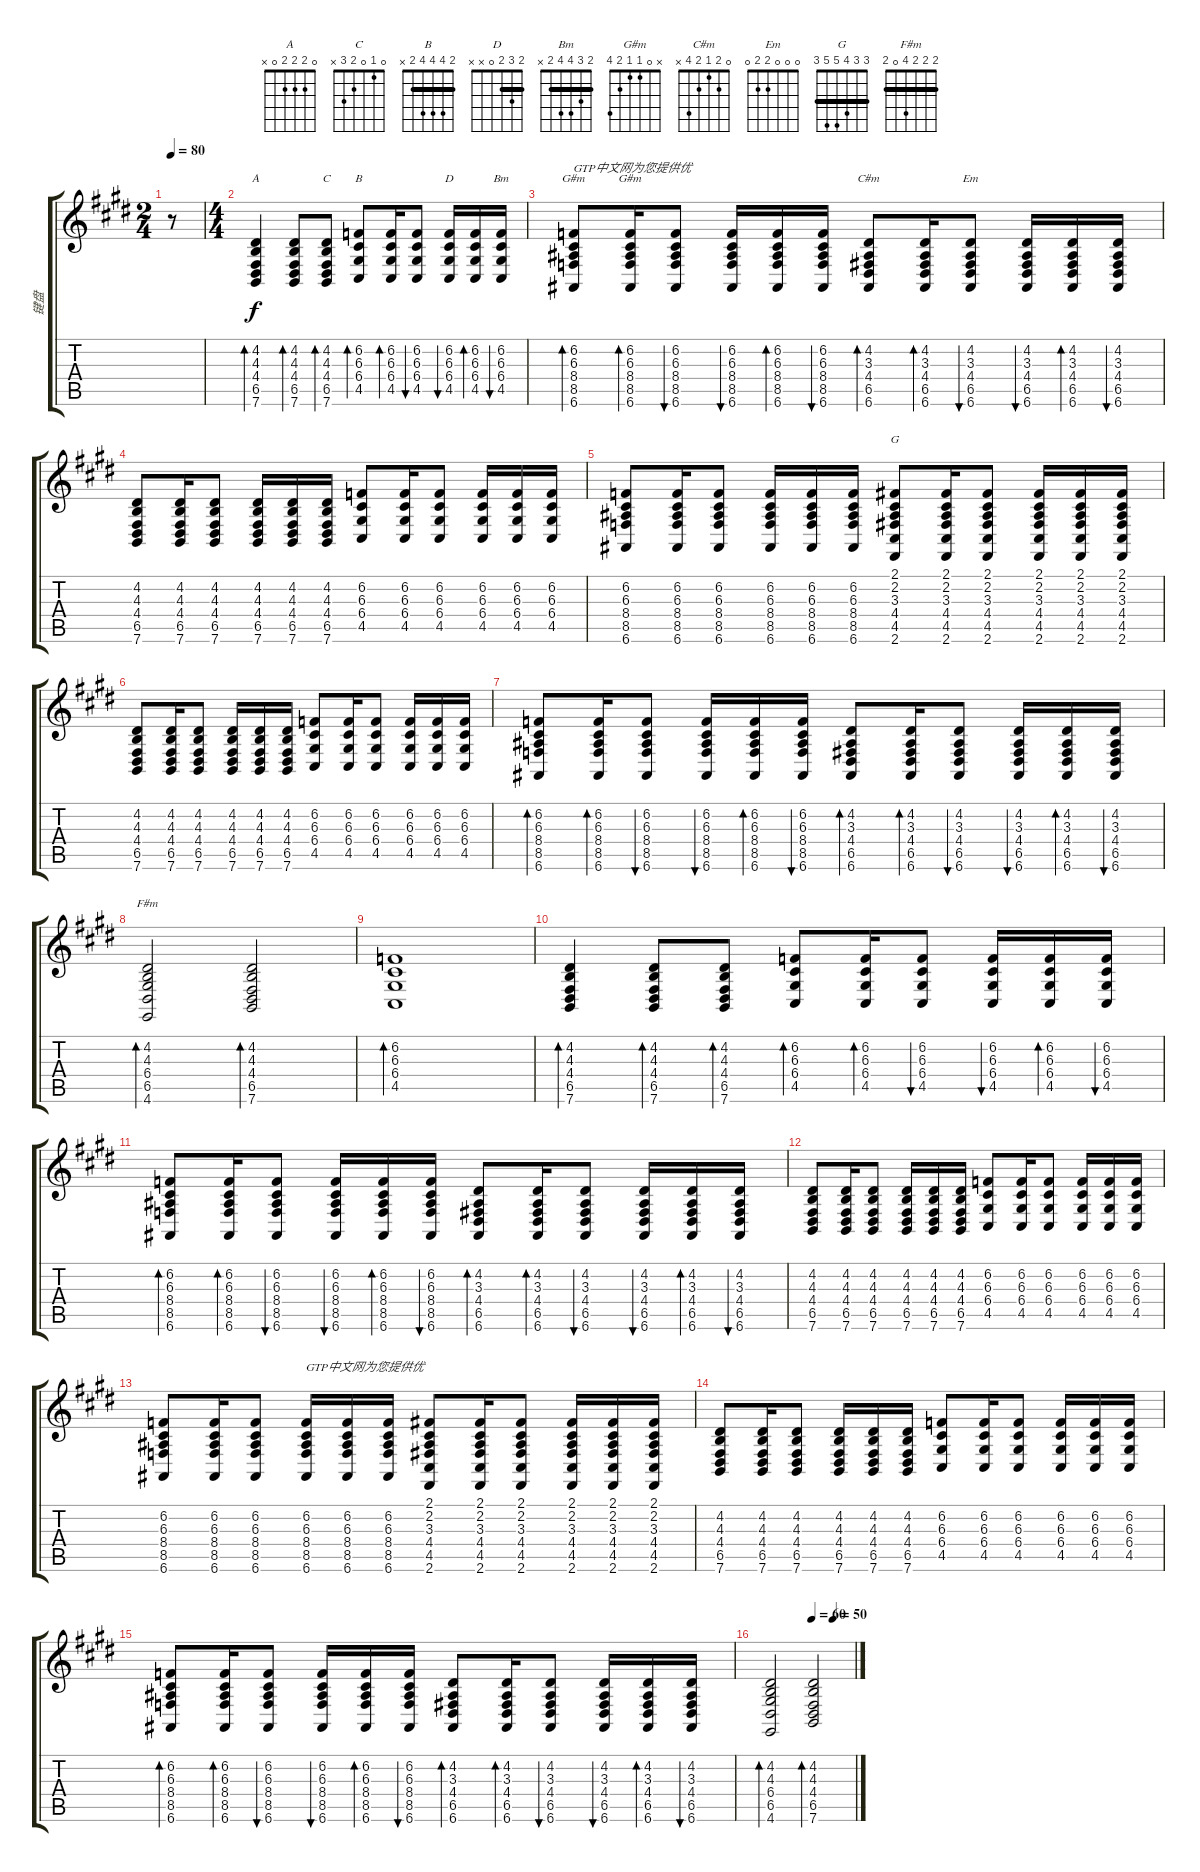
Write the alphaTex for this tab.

\track ("键盘" "键盘") {instrument brightacousticpiano}
\staff {score tabs}
\tuning (E4 B3 G3 D3 A2 E2) {hide}
\chord ("A" 0 2 2 2 0 x)
\chord ("C" 0 1 0 2 3 x)
\chord ("B" 2 4 4 4 2 x) {barre 2}
\chord ("D" 2 3 2 0 x x) {barre 2}
\chord ("Bm" 2 3 4 4 2 x) {barre 2}
\chord ("G#m" 4 4 4 6 6 4) {firstfret 4 barre 4}
\chord ("G#m" x 0 1 1 2 4)
\chord ("C#m" 0 2 1 2 4 x)
\chord ("Em" 0 0 0 2 2 0)
\chord ("G" 3 3 4 5 5 3) {barre 3}
\chord ("F#m" 2 2 2 4 0 2) {barre 2}
\ts (2 4)
\tempo 80
\clef g2
\ks c#minor
r.8{dy f} |
\ts (4 4)
(4.2 4.3 4.4 6.5 7.6).4{bd 30 ch "A"} (4.2 4.3 4.4 6.5 7.6).8{bd 30} (4.2 4.3 4.4 6.5 7.6).8{bd 30 ch "C"} (6.2 6.3 6.4 4.5).8{bd 30 ch "B"} (6.2 6.3 6.4 4.5).16{bd 30} (6.2 6.3 6.4 4.5).8{bu 30} (6.2 6.3 6.4 4.5).16{bu 30 ch "D"} (6.2 6.3 6.4 4.5).16{bd 30} (6.2 6.3 6.4 4.5).16{bu 30 ch "Bm"} |
(6.2 6.3 8.4 8.5 6.6).8{bd 30 ch "G#m" txt "GTP中文网为您提供优"} (6.2 6.3 8.4 8.5 6.6).16{bd 30 ch "G#m"} (6.2 6.3 8.4 8.5 6.6).8{bu 30} (6.2 6.3 8.4 8.5 6.6).16{bu 30} (6.2 6.3 8.4 8.5 6.6).16{bd 30} (6.2 6.3 8.4 8.5 6.6).16{bu 30} (4.2 3.3 4.4 6.5 6.6).8{bd 30 ch "C#m"} (4.2 3.3 4.4 6.5 6.6).16{bd 30} (4.2 3.3 4.4 6.5 6.6).8{bu 30 ch "Em"} (4.2 3.3 4.4 6.5 6.6).16{bu 30} (4.2 3.3 4.4 6.5 6.6).16{bd 30} (4.2 3.3 4.4 6.5 6.6).16{bu 30} |
(4.2 4.3 4.4 6.5 7.6).8 (4.2 4.3 4.4 6.5 7.6).16 (4.2 4.3 4.4 6.5 7.6).8 (4.2 4.3 4.4 6.5 7.6).16 (4.2 4.3 4.4 6.5 7.6).16 (4.2 4.3 4.4 6.5 7.6).16 (6.2 6.3 6.4 4.5).8 (6.2 6.3 6.4 4.5).16 (6.2 6.3 6.4 4.5).8 (6.2 6.3 6.4 4.5).16 (6.2 6.3 6.4 4.5).16 (6.2 6.3 6.4 4.5).16 |
(6.2 6.3 8.4 8.5 6.6).8 (6.2 6.3 8.4 8.5 6.6).16 (6.2 6.3 8.4 8.5 6.6).8 (6.2 6.3 8.4 8.5 6.6).16 (6.2 6.3 8.4 8.5 6.6).16 (6.2 6.3 8.4 8.5 6.6).16 (2.1 2.2 3.3 4.4 4.5 2.6).8{ch "G"} (2.1 2.2 3.3 4.4 4.5 2.6).16 (2.1 2.2 3.3 4.4 4.5 2.6).8 (2.1 2.2 3.3 4.4 4.5 2.6).16 (2.1 2.2 3.3 4.4 4.5 2.6).16 (2.1 2.2 3.3 4.4 4.5 2.6).16 |
(4.2 4.3 4.4 6.5 7.6).8 (4.2 4.3 4.4 6.5 7.6).16 (4.2 4.3 4.4 6.5 7.6).8 (4.2 4.3 4.4 6.5 7.6).16 (4.2 4.3 4.4 6.5 7.6).16 (4.2 4.3 4.4 6.5 7.6).16 (6.2 6.3 6.4 4.5).8 (6.2 6.3 6.4 4.5).16 (6.2 6.3 6.4 4.5).8 (6.2 6.3 6.4 4.5).16 (6.2 6.3 6.4 4.5).16 (6.2 6.3 6.4 4.5).16 |
(6.2 6.3 8.4 8.5 6.6).8{bd 30} (6.2 6.3 8.4 8.5 6.6).16{bd 30} (6.2 6.3 8.4 8.5 6.6).8{bu 30} (6.2 6.3 8.4 8.5 6.6).16{bu 30} (6.2 6.3 8.4 8.5 6.6).16{bd 30} (6.2 6.3 8.4 8.5 6.6).16{bu 30} (4.2 3.3 4.4 6.5 6.6).8{bd 30} (4.2 3.3 4.4 6.5 6.6).16{bd 30} (4.2 3.3 4.4 6.5 6.6).8{bu 30} (4.2 3.3 4.4 6.5 6.6).16{bu 30} (4.2 3.3 4.4 6.5 6.6).16{bd 30} (4.2 3.3 4.4 6.5 6.6).16{bu 30} |
(4.2 4.3 6.4 6.5 4.6).2{bd 120 ch "F#m"} (4.2 4.3 4.4 6.5 7.6).2{bd 240} |
(6.2 6.3 6.4 4.5).1{bd 480} |
(4.2 4.3 4.4 6.5 7.6).4{bd 30} (4.2 4.3 4.4 6.5 7.6).8{bd 30} (4.2 4.3 4.4 6.5 7.6).8{bd 30} (6.2 6.3 6.4 4.5).8{bd 30} (6.2 6.3 6.4 4.5).16{bd 30} (6.2 6.3 6.4 4.5).8{bu 30} (6.2 6.3 6.4 4.5).16{bu 30} (6.2 6.3 6.4 4.5).16{bd 30} (6.2 6.3 6.4 4.5).16{bu 30} |
(6.2 6.3 8.4 8.5 6.6).8{bd 30} (6.2 6.3 8.4 8.5 6.6).16{bd 30} (6.2 6.3 8.4 8.5 6.6).8{bu 30} (6.2 6.3 8.4 8.5 6.6).16{bu 30} (6.2 6.3 8.4 8.5 6.6).16{bd 30} (6.2 6.3 8.4 8.5 6.6).16{bu 30} (4.2 3.3 4.4 6.5 6.6).8{bd 30} (4.2 3.3 4.4 6.5 6.6).16{bd 30} (4.2 3.3 4.4 6.5 6.6).8{bu 30} (4.2 3.3 4.4 6.5 6.6).16{bu 30} (4.2 3.3 4.4 6.5 6.6).16{bd 30} (4.2 3.3 4.4 6.5 6.6).16{bu 30} |
(4.2 4.3 4.4 6.5 7.6).8 (4.2 4.3 4.4 6.5 7.6).16 (4.2 4.3 4.4 6.5 7.6).8 (4.2 4.3 4.4 6.5 7.6).16 (4.2 4.3 4.4 6.5 7.6).16 (4.2 4.3 4.4 6.5 7.6).16 (6.2 6.3 6.4 4.5).8 (6.2 6.3 6.4 4.5).16 (6.2 6.3 6.4 4.5).8 (6.2 6.3 6.4 4.5).16 (6.2 6.3 6.4 4.5).16 (6.2 6.3 6.4 4.5).16 |
(6.2 6.3 8.4 8.5 6.6).8 (6.2 6.3 8.4 8.5 6.6).16 (6.2 6.3 8.4 8.5 6.6).8 (6.2 6.3 8.4 8.5 6.6).16{txt "GTP中文网为您提供优"} (6.2 6.3 8.4 8.5 6.6).16 (6.2 6.3 8.4 8.5 6.6).16 (2.1 2.2 3.3 4.4 4.5 2.6).8 (2.1 2.2 3.3 4.4 4.5 2.6).16 (2.1 2.2 3.3 4.4 4.5 2.6).8 (2.1 2.2 3.3 4.4 4.5 2.6).16 (2.1 2.2 3.3 4.4 4.5 2.6).16 (2.1 2.2 3.3 4.4 4.5 2.6).16 |
(4.2 4.3 4.4 6.5 7.6).8 (4.2 4.3 4.4 6.5 7.6).16 (4.2 4.3 4.4 6.5 7.6).8 (4.2 4.3 4.4 6.5 7.6).16 (4.2 4.3 4.4 6.5 7.6).16 (4.2 4.3 4.4 6.5 7.6).16 (6.2 6.3 6.4 4.5).8 (6.2 6.3 6.4 4.5).16 (6.2 6.3 6.4 4.5).8 (6.2 6.3 6.4 4.5).16 (6.2 6.3 6.4 4.5).16 (6.2 6.3 6.4 4.5).16 |
(6.2 6.3 8.4 8.5 6.6).8{bd 30} (6.2 6.3 8.4 8.5 6.6).16{bd 30} (6.2 6.3 8.4 8.5 6.6).8{bu 30} (6.2 6.3 8.4 8.5 6.6).16{bu 30} (6.2 6.3 8.4 8.5 6.6).16{bd 30} (6.2 6.3 8.4 8.5 6.6).16{bu 30} (4.2 3.3 4.4 6.5 6.6).8{bd 30} (4.2 3.3 4.4 6.5 6.6).16{bd 30} (4.2 3.3 4.4 6.5 6.6).8{bu 30} (4.2 3.3 4.4 6.5 6.6).16{bu 30} (4.2 3.3 4.4 6.5 6.6).16{bd 30} (4.2 3.3 4.4 6.5 6.6).16{bu 30} |
\tempo (60 0.5)
\tempo (50 0.75)
(4.2 4.3 6.4 6.5 4.6).2{bd 120} (4.2 4.3 4.4 6.5 7.6).2{bd 240}
